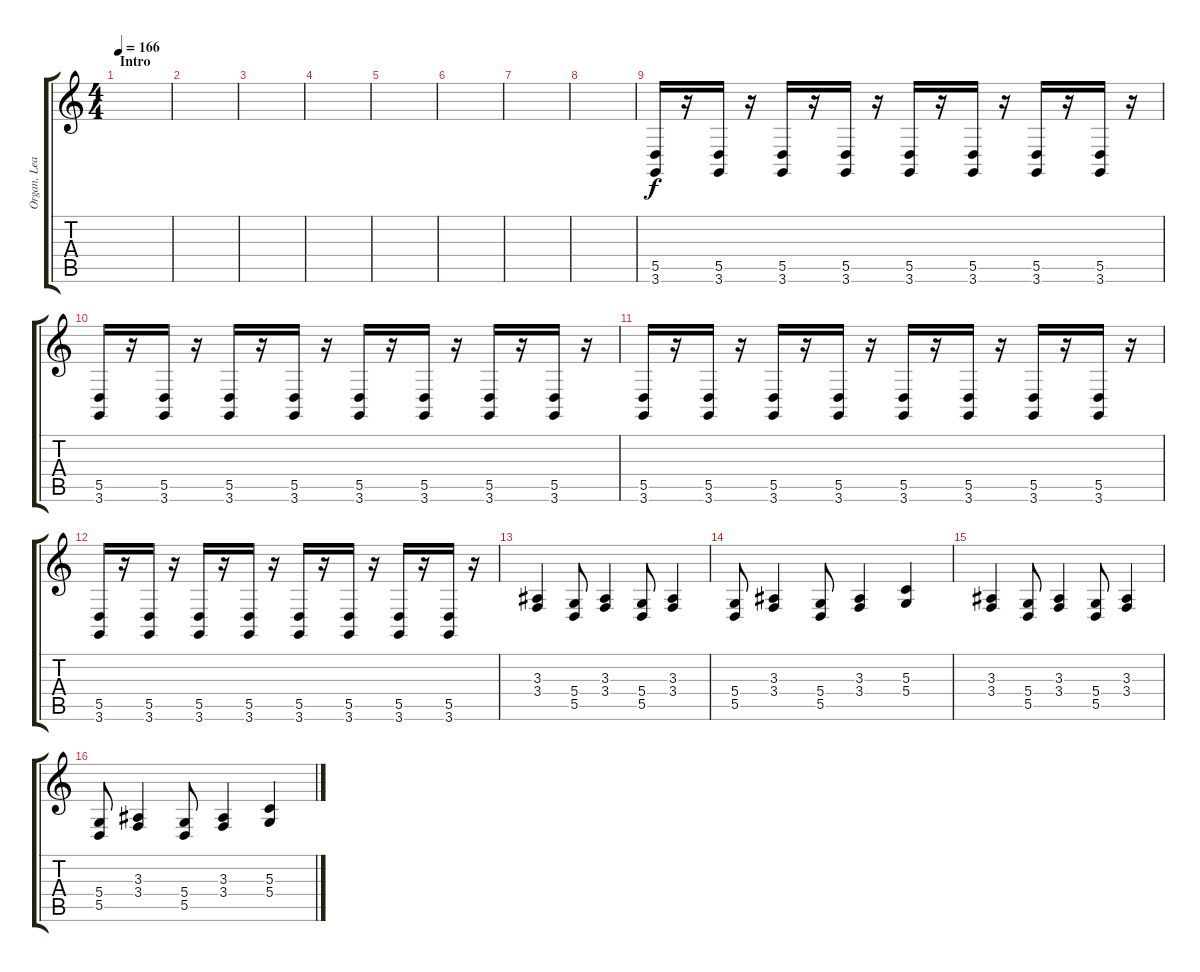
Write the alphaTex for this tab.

\track ("Organ, Lead Guitar - Lord, Blackmore" "Organ, Lea") {instrument rockorgan}
\staff {score tabs}
\tuning (E4 B3 G3 D3 A2 E2) {hide}
\ts (4 4)
\section ("" "Intro")
\tempo 166
\clef g2
\ks c
|
|
|
|
|
|
|
|
(5.5 3.6).16 r.16 (5.5 3.6).16 r.16 (5.5 3.6).16 r.16 (5.5 3.6).16 r.16 (5.5 3.6).16 r.16 (5.5 3.6).16 r.16 (5.5 3.6).16 r.16 (5.5 3.6).16 r.16 |
(5.5 3.6).16 r.16 (5.5 3.6).16 r.16 (5.5 3.6).16 r.16 (5.5 3.6).16 r.16 (5.5 3.6).16 r.16 (5.5 3.6).16 r.16 (5.5 3.6).16 r.16 (5.5 3.6).16 r.16 |
(5.5 3.6).16 r.16 (5.5 3.6).16 r.16 (5.5 3.6).16 r.16 (5.5 3.6).16 r.16 (5.5 3.6).16 r.16 (5.5 3.6).16 r.16 (5.5 3.6).16 r.16 (5.5 3.6).16 r.16 |
(5.5 3.6).16 r.16 (5.5 3.6).16 r.16 (5.5 3.6).16 r.16 (5.5 3.6).16 r.16 (5.5 3.6).16 r.16 (5.5 3.6).16 r.16 (5.5 3.6).16 r.16 (5.5 3.6).16 r.16 |
(3.3 3.4).4 (5.4 5.5).8 (3.3 3.4).4 (5.4 5.5).8 (3.3 3.4).4 |
(5.4 5.5).8 (3.3 3.4).4 (5.4 5.5).8 (3.3 3.4).4 (5.3 5.4).4 |
(3.3 3.4).4 (5.4 5.5).8 (3.3 3.4).4 (5.4 5.5).8 (3.3 3.4).4 |
(5.4 5.5).8 (3.3 3.4).4 (5.4 5.5).8 (3.3 3.4).4 (5.3 5.4).4
